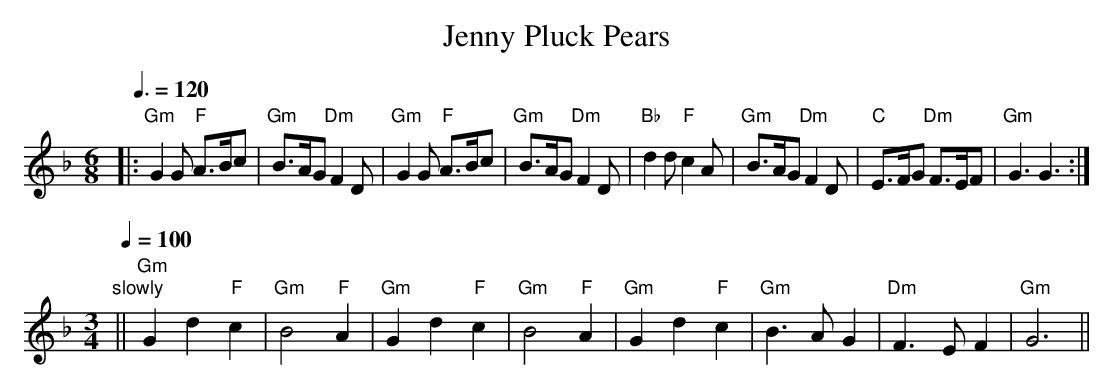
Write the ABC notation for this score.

X:1
T: Jenny Pluck Pears
M: 6/8
L: 1/8
Q: 3/8=120
K: Gdor
|: "Gm"G2G "F"A>Bc | "Gm"B>AG "Dm"F2D \
|  "Gm"G2G "F"A>Bc | "Gm"B>AG "Dm"F2D \
|  "Bb"d2d "F"c2A | "Gm"B>AG "Dm"F2D \
|  "C"E>FG "Dm"F>EF | "Gm"G3 G3 :|
[M:3/4][L:1/4][Q:1/4=100]"slowly"
|| "Gm"Gd"F"c | "Gm"B2"F"A | "Gm"Gd"F"c | "Gm"B2"F"A \
|  "Gm"Gd"F"c | "Gm"B>AG | "Dm"F>EF | "Gm"G3 ||
